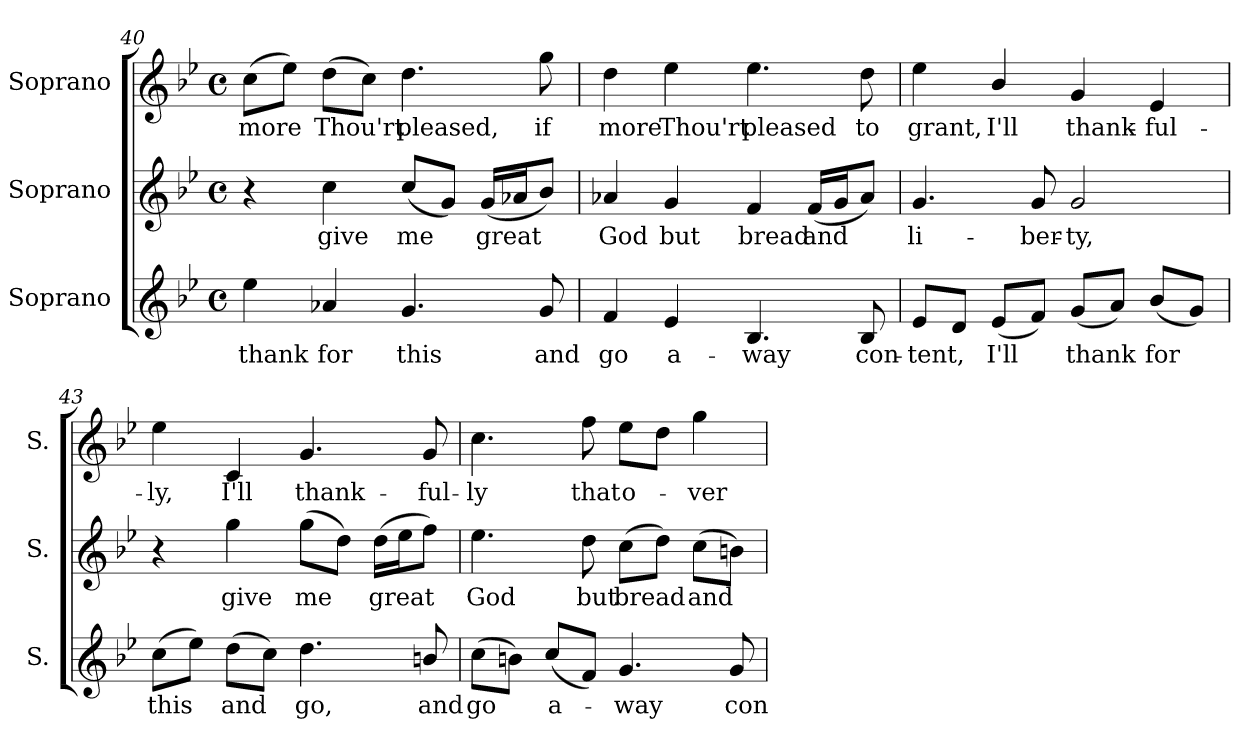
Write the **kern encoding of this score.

**kern	**text	**kern	**text	**kern	**text
*part3	*part3	*part2	*part2	*part1	*part1
*staff3	*staff3	*staff2	*staff2	*staff1	*staff1
*I"Soprano	*	*I"Soprano	*	*I"Soprano	*
*I'S.	*	*I'S.	*	*I'S.	*
!!LO:LB:g=z
*clefG2	*	*clefG2	*	*clefG2	*
*k[b-e-]	*	*k[b-e-]	*	*k[b-e-]	*
*B-:	*	*B-:	*	*B-:	*
*M4/4	*	*M4/4	*	*M4/4	*
*met(c)	*	*met(c)	*	*met(c)	*
=40	=40	=40	=40	=40	=40
!	!LO:LY:b:color=#000000	!	!	!	!
!	!	!	!	!	!LO:LY:b:color=#000000
4ee-i\	thank	4r	.	(8cci\L	more
.	.	.	.	8ee-i\J)	.
!	!LO:LY:b:color=#000000	!	!	!	!
!	!	!	!LO:LY:b:color=#000000	!	!
!	!	!	!	!	!LO:LY:b:color=#000000
4a-Xi/	for	4cci\	give	(8ddi\L	Thou'rt
.	.	.	.	8cci\J)	.
!	!LO:LY:b:color=#000000	!	!	!	!
!	!	!	!LO:LY:b:color=#000000	!	!
!	!	!	!	!	!LO:LY:b:color=#000000
4.gi/	this	(8cci/L	me	4.ddi\	pleased,
.	.	8gi/J)	.	.	.
!	!	!	!LO:LY:b:color=#000000	!	!
.	.	(16gi/LL	great	.	.
.	.	16a-Xi/J	.	.	.
!	!LO:LY:b:color=#000000	!	!	!	!
!	!	!	!	!	!LO:LY:b:color=#000000
8gi/	and	8b-i/J)	.	8ggi\	if
=41	=41	=41	=41	=41	=41
!	!LO:LY:b:color=#000000	!	!	!	!
!	!	!	!LO:LY:b:color=#000000	!	!
!	!	!	!	!	!LO:LY:b:color=#000000
4fi/	go	4a-Xi/	God	4ddi\	more
!	!LO:LY:b:color=#000000	!	!	!	!
!	!	!	!LO:LY:b:color=#000000	!	!
!	!	!	!	!	!LO:LY:b:color=#000000
4e-i/	a-	4gi/	but	4ee-i\	Thou'rt
!	!LO:LY:b:color=#000000	!	!	!	!
!	!	!	!LO:LY:b:color=#000000	!	!
!	!	!	!	!	!LO:LY:b:color=#000000
4.B-i/	-way	4fi/	bread	4.ee-i\	pleased
!	!	!	!LO:LY:b:color=#000000	!	!
.	.	(16fi/LL	and	.	.
.	.	16gi/J	.	.	.
!	!LO:LY:b:color=#000000	!	!	!	!
!	!	!	!	!	!LO:LY:b:color=#000000
8B-i/	con-	8a-i/J)	.	8ddi\	to
=42	=42	=42	=42	=42	=42
!	!LO:LY:b:color=#000000	!	!	!	!
!	!	!	!LO:LY:b:color=#000000	!	!
!	!	!	!	!	!LO:LY:b:color=#000000
8e-i/L	-tent,	4.gi/	li-	4ee-i\	grant,
8di/J	.	.	.	.	.
!	!LO:LY:b:color=#000000	!	!	!	!
!	!	!	!	!	!LO:LY:b:color=#000000
(8e-i/L	I'll	.	.	4b-i/	I'll
!	!	!	!LO:LY:b:color=#000000	!	!
8fi/J)	.	8gi/	-ber-	.	.
!	!LO:LY:b:color=#000000	!	!	!	!
!	!	!	!LO:LY:b:color=#000000	!	!
!	!	!	!	!	!LO:LY:b:color=#000000
(8gi/L	thank	2gi/	-ty,	4gi/	thank-
8ai/J)	.	.	.	.	.
!	!LO:LY:b:color=#000000	!	!	!	!
!	!	!	!	!	!LO:LY:b:color=#000000
(8b-i/L	for	.	.	4e-i/	-ful-
8gi/J)	.	.	.	.	.
!!LO:LB:g=z
=43	=43	=43	=43	=43	=43
!	!LO:LY:b:color=#000000	!	!	!	!
!	!	!	!	!	!LO:LY:b:color=#000000
(8cci\L	this	4r	.	4ee-i\	-ly,
8ee-i\J)	.	.	.	.	.
!	!LO:LY:b:color=#000000	!	!	!	!
!	!	!	!LO:LY:b:color=#000000	!	!
!	!	!	!	!	!LO:LY:b:color=#000000
(8ddi\L	and	4ggi\	give	4ci/	I'll
8cci\J)	.	.	.	.	.
!	!LO:LY:b:color=#000000	!	!	!	!
!	!	!	!LO:LY:b:color=#000000	!	!
!	!	!	!	!	!LO:LY:b:color=#000000
4.ddi\	go,	(8ggi\L	me	4.gi/	thank-
.	.	8ddi\J)	.	.	.
!	!	!	!LO:LY:b:color=#000000	!	!
.	.	(16ddi\LL	great	.	.
.	.	16ee-i\J	.	.	.
!	!LO:LY:b:color=#000000	!	!	!	!
!	!	!	!	!	!LO:LY:b:color=#000000
8bni/	and	8ffi\J)	.	8gi/	-ful-
=44	=44	=44	=44	=44	=44
!	!LO:LY:b:color=#000000	!	!	!	!
!	!	!	!LO:LY:b:color=#000000	!	!
!	!	!	!	!	!LO:LY:b:color=#000000
(8cci\L	go	4.ee-i\	God	4.cci\	-ly
8bni\J)	.	.	.	.	.
!	!LO:LY:b:color=#000000	!	!	!	!
(8cci/L	a-	.	.	.	.
!	!	!	!LO:LY:b:color=#000000	!	!
!	!	!	!	!	!LO:LY:b:color=#000000
8fi/J)	.	8ddi\	but	8ffi\	that
!	!LO:LY:b:color=#000000	!	!	!	!
!	!	!	!LO:LY:b:color=#000000	!	!
!	!	!	!	!	!LO:LY:b:color=#000000
4.gi/	-way	(8cci\L	bread	8ee-i\L	o-
.	.	8ddi\J)	.	8ddi\J	.
!	!	!	!LO:LY:b:color=#000000	!	!
!	!	!	!	!	!LO:LY:b:color=#000000
.	.	(8cci\L	and	4ggi\	-ver-
!	!LO:LY:b:color=#000000	!	!	!	!
8gi/	con-	8bni\J)	.	.	.
=	=	=	=	=	=
*-	*-	*-	*-	*-	*-
